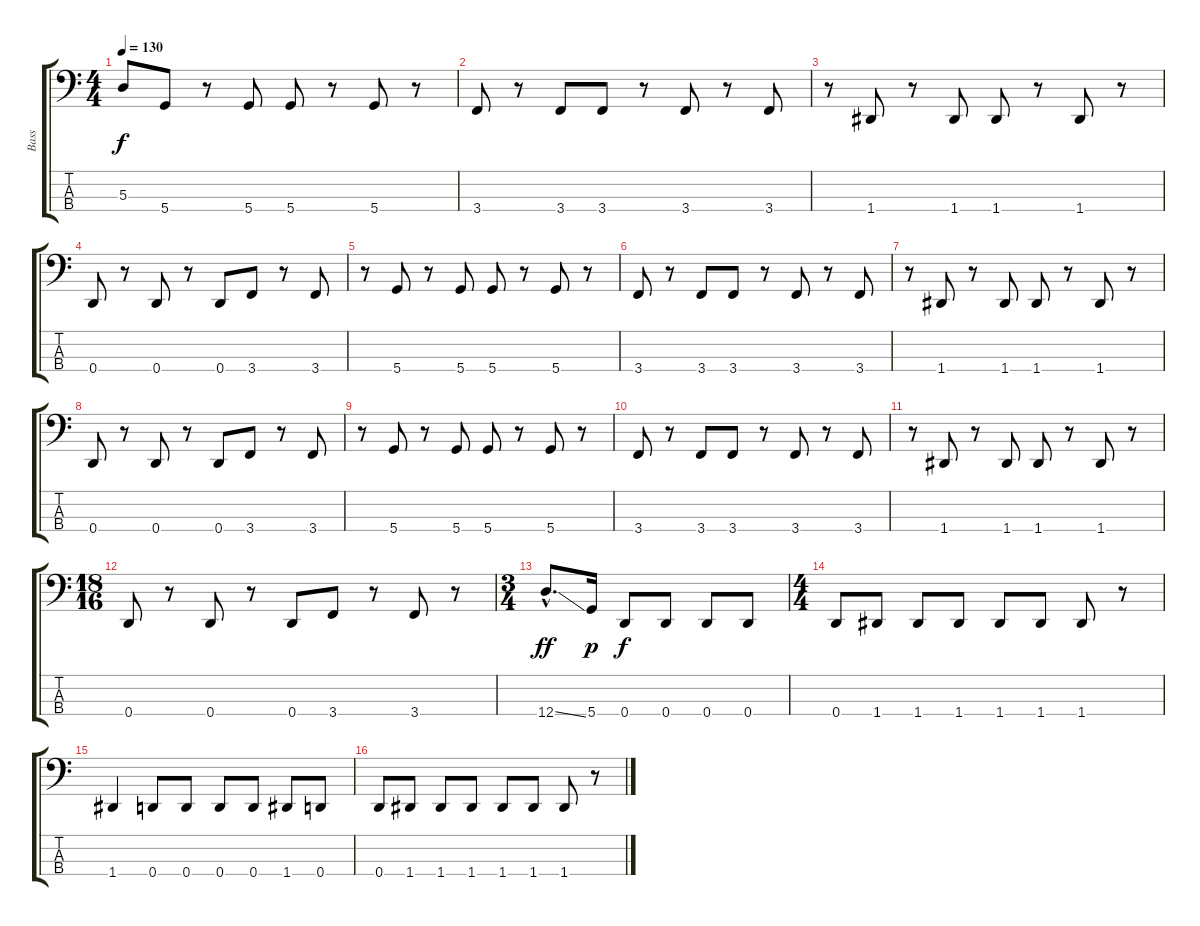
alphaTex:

\track ("Bass" "Bass") {instrument electricbassfinger}
\staff {score tabs}
\tuning (G2 D2 A1 D1) {hide}
\ts (4 4)
\tempo 130
\clef f4
\ks c
5.3{t}.8{dy f} 5.4.8 r.8 5.4.8 5.4.8 r.8 5.4.8 r.8 |
3.4.8 r.8 3.4.8 3.4.8 r.8 3.4.8 r.8 3.4.8 |
r.8 1.4.8 r.8 1.4.8 1.4.8 r.8 1.4.8 r.8 |
0.4.8 r.8 0.4.8 r.8 0.4.8 3.4.8 r.8 3.4.8 |
r.8 5.4.8 r.8 5.4.8 5.4.8 r.8 5.4.8 r.8 |
3.4.8 r.8 3.4.8 3.4.8 r.8 3.4.8 r.8 3.4.8 |
r.8 1.4.8 r.8 1.4.8 1.4.8 r.8 1.4.8 r.8 |
0.4.8 r.8 0.4.8 r.8 0.4.8 3.4.8 r.8 3.4.8 |
r.8 5.4.8 r.8 5.4.8 5.4.8 r.8 5.4.8 r.8 |
3.4.8 r.8 3.4.8 3.4.8 r.8 3.4.8 r.8 3.4.8 |
r.8 1.4.8 r.8 1.4.8 1.4.8 r.8 1.4.8 r.8 |
\ts (18 16)
0.4.8 r.8 0.4.8 r.8 0.4.8 3.4.8 r.8 3.4.8 r.8 |
\ts (3 4)
12.4{ss hac}.8{d dy ff} 5.4.16{dy p} 0.4.8{dy f} 0.4.8 0.4.8 0.4.8 |
\ts (4 4)
0.4.8 1.4.8 1.4.8 1.4.8 1.4.8 1.4.8 1.4.8 r.8 |
1.4.4 0.4.8 0.4.8 0.4.8 0.4.8 1.4.8 0.4.8 |
0.4.8 1.4.8 1.4.8 1.4.8 1.4.8 1.4.8 1.4.8 r.8
